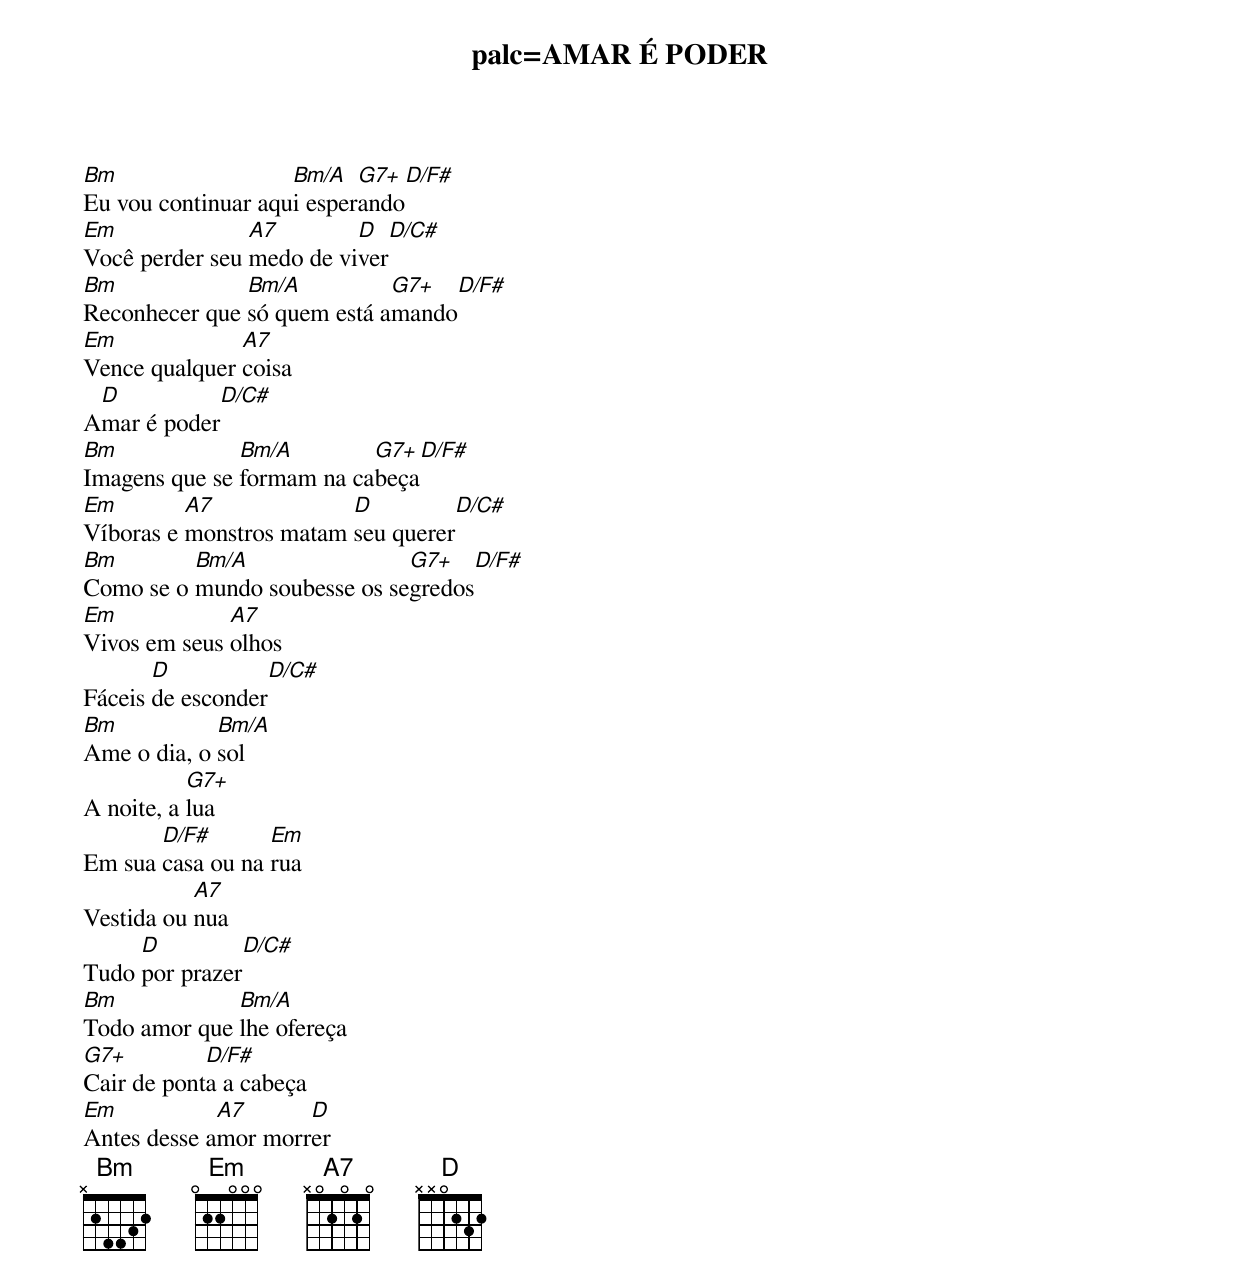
palc=AMAR É PODER
Bm                  Bm/A   G7+  D/F#
Eu vou continuar aqui esperando
Em              A7        D   D/C#
Você perder seu medo de viver
Bm             Bm/A          G7+   D/F#
Reconhecer que só quem está amando
Em             A7
Vence qualquer coisa
 D           D/C#
Amar é poder
Bm             Bm/A        G7+  D/F#
Imagens que se formam na cabeça
Em        A7             D          D/C#
Víboras e monstros matam seu querer
Bm        Bm/A                G7+    D/F#
Como se o mundo soubesse os segredos
Em            A7
Vivos em seus olhos
       D           D/C#
Fáceis de esconder
Bm           Bm/A
Ame o dia, o sol
           G7+
A noite, a lua
       D/F#       Em
Em sua casa ou na rua
           A7
Vestida ou nua
     D          D/C#
Tudo por prazer
Bm            Bm/A
Todo amor que lhe ofereça
G7+         D/F#
Cair de ponta a cabeça
Em           A7      D
Antes desse amor morrer
